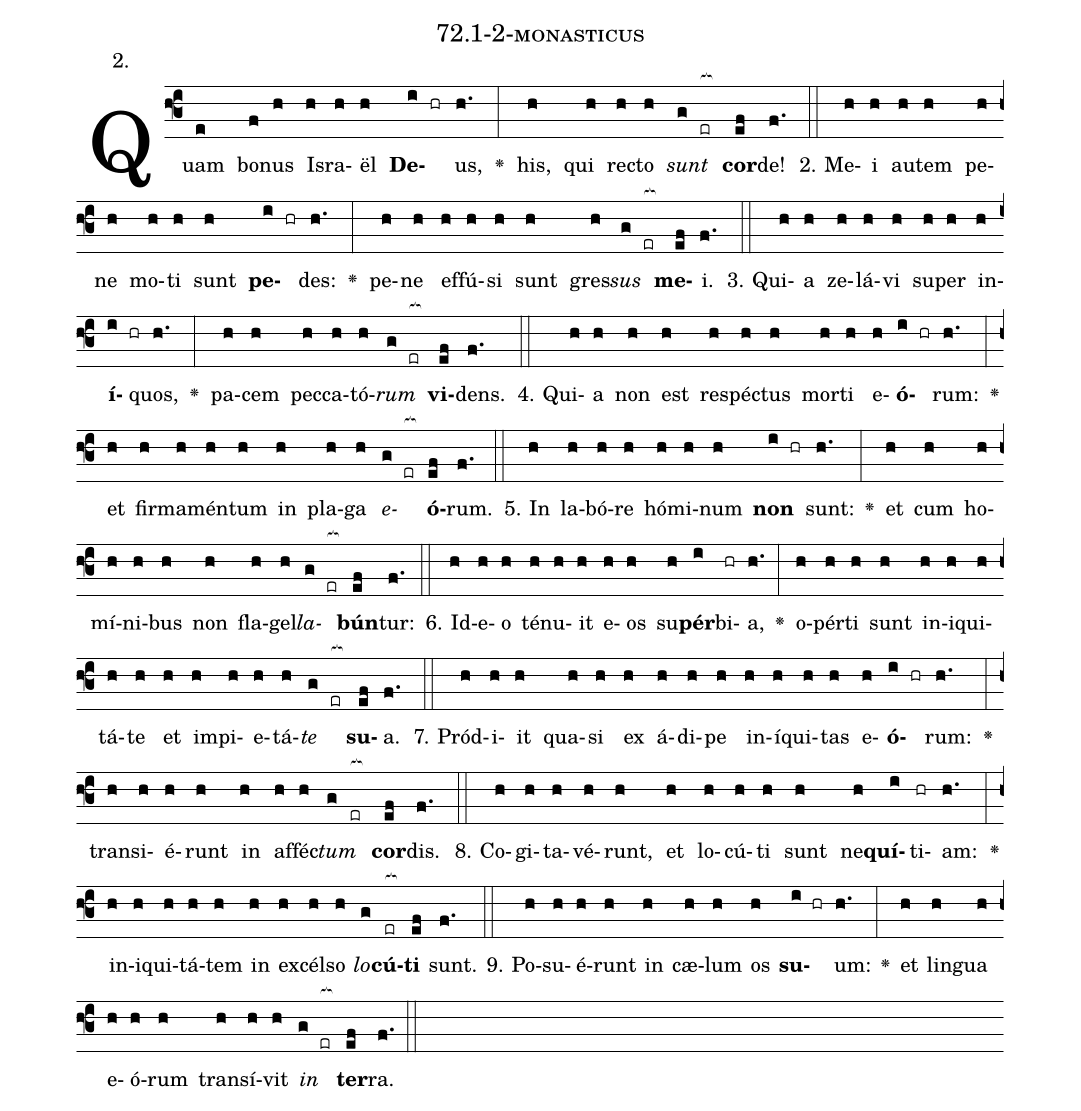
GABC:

name: 72.1-2-monasticus;
annotation: 2.;
%%
(f3)Quam(e) bo(f)nus(h) Is(h)ra(h)ël(h) <b>De</b>(i hr)us,(h.) <v>\greheightstar</v>(:) his,(h) qui(h) rec(h)to(h) <i>sunt</i>(g er[ocb:1{]) <b>cor</b>(ef[ocb:0}])de!(f.) (::)
2. Me(h)i(h) au(h)tem(h) pe(h)ne(h) mo(h)ti(h) sunt(h) <b>pe</b>(i hr)des:(h.) <v>\greheightstar</v>(:) pe(h)ne(h) ef(h)fú(h)si(h) sunt(h) gres(h)<i>sus</i>(g er[ocb:1{]) <b>me</b>(ef[ocb:0}])i.(f.) (::)
3. Qui(h)a(h) ze(h)lá(h)vi(h) su(h)per(h) in(h)<b>í</b>(i hr)quos,(h.) <v>\greheightstar</v>(:) pa(h)cem(h) pec(h)ca(h)tó(h)<i>rum</i>(g er[ocb:1{]) <b>vi</b>(ef[ocb:0}])dens.(f.) (::)
4. Qui(h)a(h) non(h) est(h) re(h)spéc(h)tus(h) mor(h)ti(h) e(h)<b>ó</b>(i hr)rum:(h.) <v>\greheightstar</v>(:) et(h) fir(h)ma(h)mén(h)tum(h) in(h) pla(h)ga(h) <i>e</i>(g er[ocb:1{])<b>ó</b>(ef[ocb:0}])rum.(f.) (::)
5. In(h) la(h)bó(h)re(h) hó(h)mi(h)num(h) <b>non</b>(i hr) sunt:(h.) <v>\greheightstar</v>(:) et(h) cum(h) ho(h)mí(h)ni(h)bus(h) non(h) fla(h)gel(h)<i>la</i>(g er[ocb:1{])<b>bún</b>(ef[ocb:0}])tur:(f.) (::)
6. Id(h)e(h)o(h) té(h)nu(h)it(h) e(h)os(h) su(h)<b>pér</b>(i)bi(hr)a,(h.) <v>\greheightstar</v>(:) o(h)pér(h)ti(h) sunt(h) in(h)i(h)qui(h)tá(h)te(h) et(h) im(h)pi(h)e(h)tá(h)<i>te</i>(g er[ocb:1{]) <b>su</b>(ef[ocb:0}])a.(f.) (::)
7. Pród(h)i(h)it(h) qua(h)si(h) ex(h) á(h)di(h)pe(h) in(h)í(h)qui(h)tas(h) e(h)<b>ó</b>(i hr)rum:(h.) <v>\greheightstar</v>(:) trans(h)i(h)é(h)runt(h) in(h) af(h)féc(h)<i>tum</i>(g er[ocb:1{]) <b>cor</b>(ef[ocb:0}])dis.(f.) (::)
8. Co(h)gi(h)ta(h)vé(h)runt,(h) et(h) lo(h)cú(h)ti(h) sunt(h) ne(h)<b>quí</b>(i)ti(hr)am:(h.) <v>\greheightstar</v>(:) in(h)i(h)qui(h)tá(h)tem(h) in(h) ex(h)cél(h)so(h) <i>lo</i>(g)<b>cú</b>(er[ocb:1{])<b>ti</b>(ef[ocb:0}]) sunt.(f.) (::)
9. Po(h)su(h)é(h)runt(h) in(h) cæ(h)lum(h) os(h) <b>su</b>(i hr)um:(h.) <v>\greheightstar</v>(:) et(h) lin(h)gua(h) e(h)ó(h)rum(h) trans(h)í(h)vit(h) <i>in</i>(g er[ocb:1{]) <b>ter</b>(ef[ocb:0}])ra.(f.) (::)
